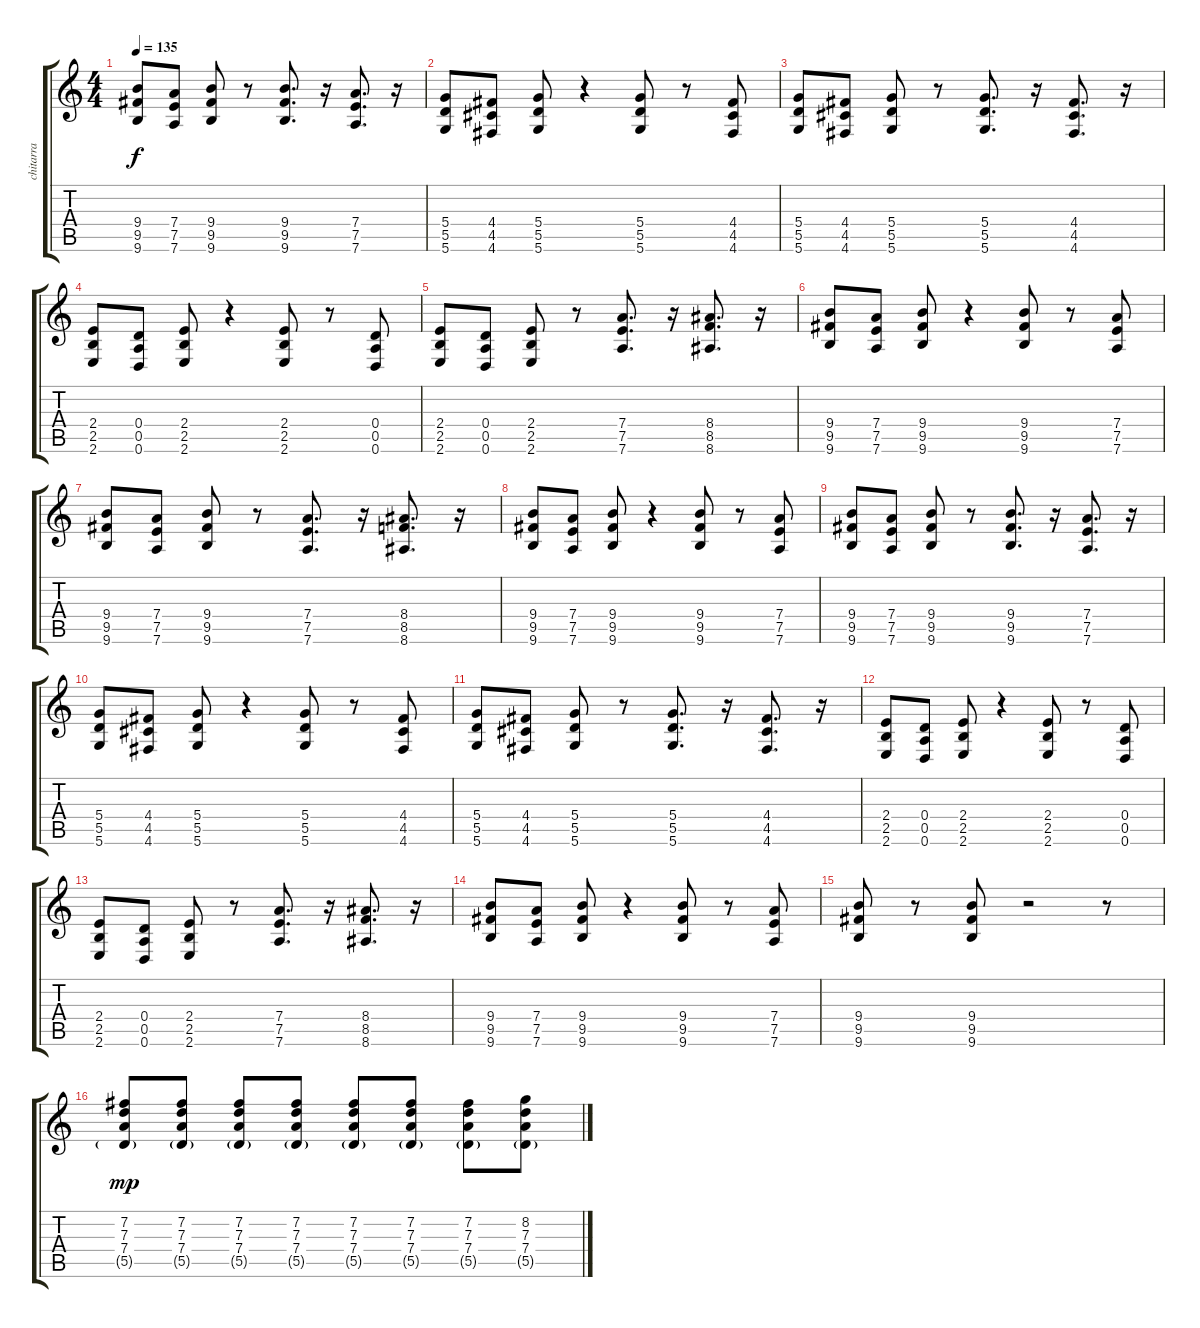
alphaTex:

\track ("chitarra" "chitarra") {instrument distortionguitar}
\staff {score tabs}
\tuning (E4 B3 G3 D3 A2 D2) {hide}
\ts (4 4)
\tempo 135
\clef g2
\ks c
(9.4 9.5 9.6).8{dy f} (7.4 7.5 7.6).8 (9.4 9.5 9.6).8 r.8 (9.4 9.5 9.6).8{d} r.16 (7.4 7.5 7.6).8{d} r.16 |
(5.4 5.5 5.6).8 (4.4 4.5 4.6).8 (5.4 5.5 5.6).8 r.4 (5.4 5.5 5.6).8 r.8 (4.4 4.5 4.6).8 |
(5.4 5.5 5.6).8 (4.4 4.5 4.6).8 (5.4 5.5 5.6).8 r.8 (5.4 5.5 5.6).8{d} r.16 (4.4 4.5 4.6).8{d} r.16 |
(2.4 2.5 2.6).8 (0.4 0.5 0.6).8 (2.4 2.5 2.6).8 r.4 (2.4 2.5 2.6).8 r.8 (0.4 0.5 0.6).8 |
(2.4 2.5 2.6).8 (0.4 0.5 0.6).8 (2.4 2.5 2.6).8 r.8 (7.4 7.5 7.6).8{d} r.16 (8.4 8.5 8.6).8{d} r.16 |
(9.4 9.5 9.6).8 (7.4 7.5 7.6).8 (9.4 9.5 9.6).8 r.4 (9.4 9.5 9.6).8 r.8 (7.4 7.5 7.6).8 |
(9.4 9.5 9.6).8 (7.4 7.5 7.6).8 (9.4 9.5 9.6).8 r.8 (7.4 7.5 7.6).8{d} r.16 (8.4 8.5 8.6).8{d} r.16 |
(9.4 9.5 9.6).8 (7.4 7.5 7.6).8 (9.4 9.5 9.6).8 r.4 (9.4 9.5 9.6).8 r.8 (7.4 7.5 7.6).8 |
(9.4 9.5 9.6).8 (7.4 7.5 7.6).8 (9.4 9.5 9.6).8 r.8 (9.4 9.5 9.6).8{d} r.16 (7.4 7.5 7.6).8{d} r.16 |
(5.4 5.5 5.6).8 (4.4 4.5 4.6).8 (5.4 5.5 5.6).8 r.4 (5.4 5.5 5.6).8 r.8 (4.4 4.5 4.6).8 |
(5.4 5.5 5.6).8 (4.4 4.5 4.6).8 (5.4 5.5 5.6).8 r.8 (5.4 5.5 5.6).8{d} r.16 (4.4 4.5 4.6).8{d} r.16 |
(2.4 2.5 2.6).8 (0.4 0.5 0.6).8 (2.4 2.5 2.6).8 r.4 (2.4 2.5 2.6).8 r.8 (0.4 0.5 0.6).8 |
(2.4 2.5 2.6).8 (0.4 0.5 0.6).8 (2.4 2.5 2.6).8 r.8 (7.4 7.5 7.6).8{d} r.16 (8.4 8.5 8.6).8{d} r.16 |
(9.4 9.5 9.6).8 (7.4 7.5 7.6).8 (9.4 9.5 9.6).8 r.4 (9.4 9.5 9.6).8 r.8 (7.4 7.5 7.6).8 |
(9.4 9.5 9.6).8 r.8 (9.4 9.5 9.6).8 r.2 r.8 |
(7.2 7.3 7.4 5.5{g}).8{dy mp} (7.2 7.3 7.4 5.5{g}).8 (7.2 7.3 7.4 5.5{g}).8 (7.2 7.3 7.4 5.5{g}).8 (7.2 7.3 7.4 5.5{g}).8 (7.2 7.3 7.4 5.5{g}).8 (7.2 7.3 7.4 5.5{g}).8 (8.2 7.3 7.4 5.5{g}).8
